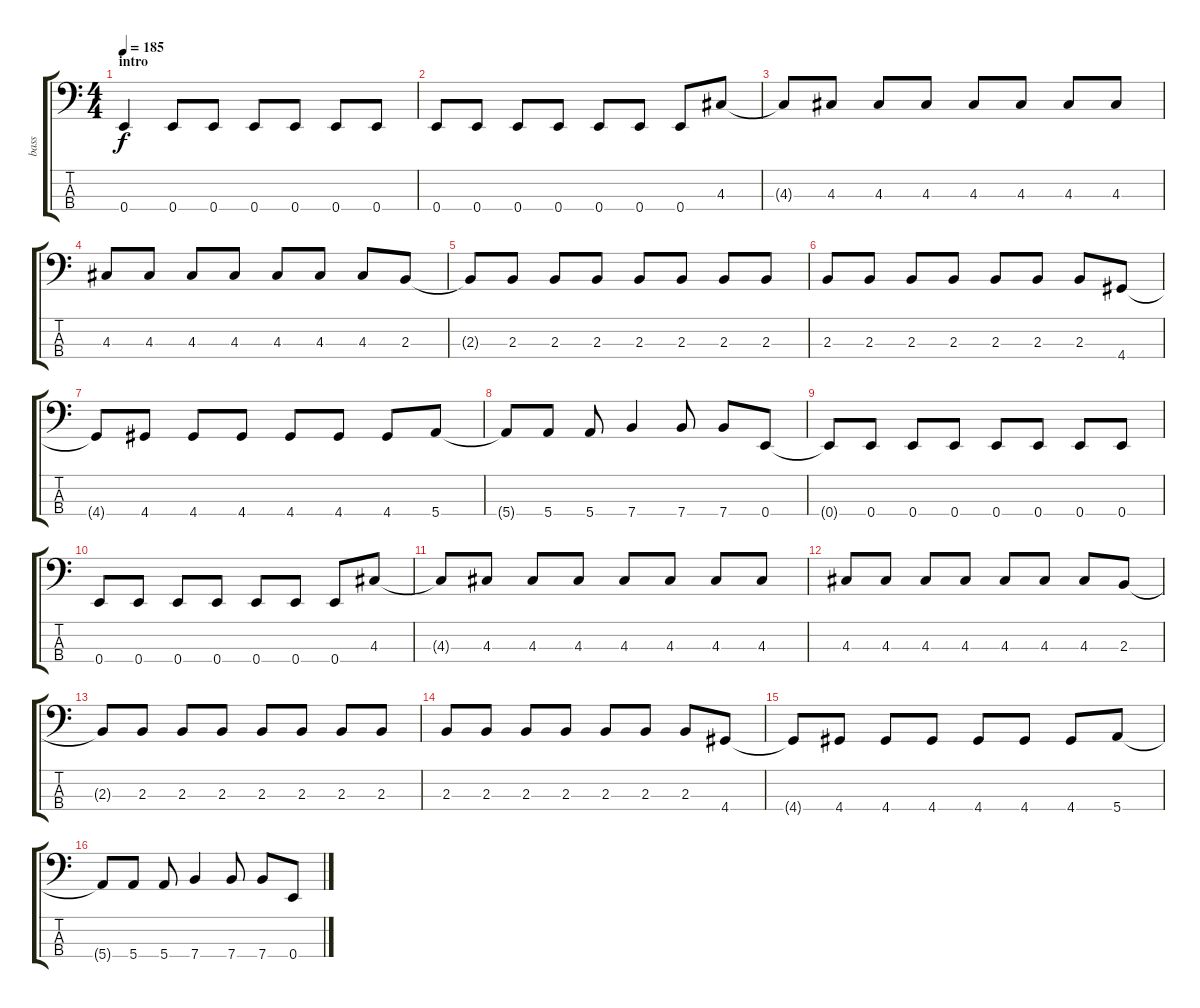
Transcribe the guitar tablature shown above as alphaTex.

\track ("bass" "bass") {instrument electricbassfinger}
\staff {score tabs}
\tuning (G2 D2 A1 E1) {hide}
\ts (4 4)
\section ("" "intro")
\tempo 185
\clef f4
\ks c
0.4.4{dy f instrument electricbassfinger} 0.4.8 0.4.8 0.4.8 0.4.8 0.4.8 0.4.8 |
0.4.8 0.4.8 0.4.8 0.4.8 0.4.8 0.4.8 0.4.8 4.3.8 |
4.3{t}.8 4.3.8 4.3.8 4.3.8 4.3.8 4.3.8 4.3.8 4.3.8 |
4.3.8 4.3.8 4.3.8 4.3.8 4.3.8 4.3.8 4.3.8 2.3.8 |
2.3{t}.8 2.3.8 2.3.8 2.3.8 2.3.8 2.3.8 2.3.8 2.3.8 |
2.3.8 2.3.8 2.3.8 2.3.8 2.3.8 2.3.8 2.3.8 4.4.8 |
4.4{t}.8 4.4.8 4.4.8 4.4.8 4.4.8 4.4.8 4.4.8 5.4.8 |
5.4{t}.8 5.4.8 5.4.8 7.4.4 7.4.8 7.4.8 0.4.8 |
0.4{t}.8 0.4.8 0.4.8 0.4.8 0.4.8 0.4.8 0.4.8 0.4.8 |
0.4.8 0.4.8 0.4.8 0.4.8 0.4.8 0.4.8 0.4.8 4.3.8 |
4.3{t}.8 4.3.8 4.3.8 4.3.8 4.3.8 4.3.8 4.3.8 4.3.8 |
4.3.8 4.3.8 4.3.8 4.3.8 4.3.8 4.3.8 4.3.8 2.3.8 |
2.3{t}.8 2.3.8 2.3.8 2.3.8 2.3.8 2.3.8 2.3.8 2.3.8 |
2.3.8 2.3.8 2.3.8 2.3.8 2.3.8 2.3.8 2.3.8 4.4.8 |
4.4{t}.8 4.4.8 4.4.8 4.4.8 4.4.8 4.4.8 4.4.8 5.4.8 |
5.4{t}.8 5.4.8 5.4.8 7.4.4 7.4.8 7.4.8 0.4.8
